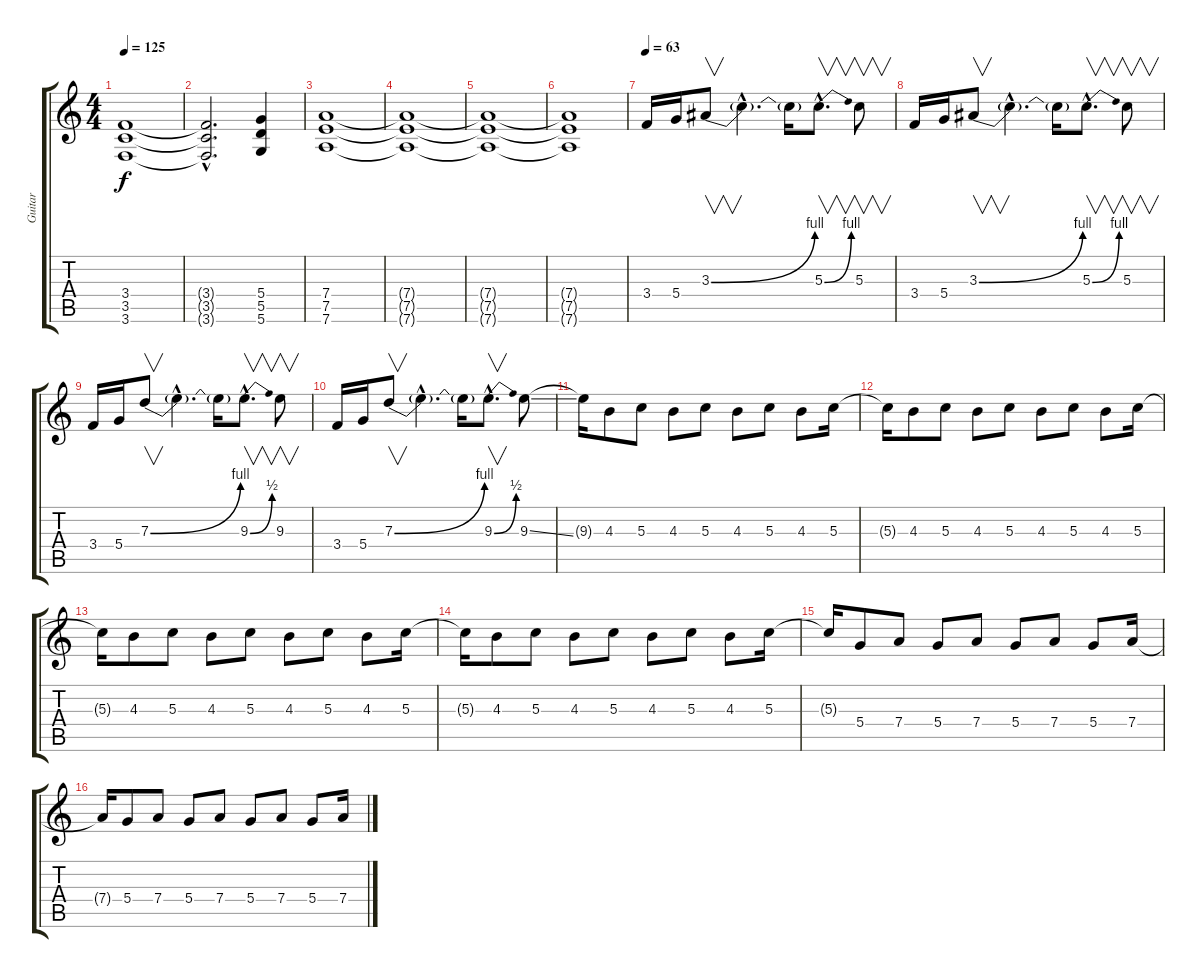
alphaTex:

\track ("Guitar" "Guitar") {instrument distortionguitar}
\staff {score tabs}
\tuning (E4 B3 G3 D3 A2 D2) {hide}
\ts (4 4)
\tempo 125
\clef g2
\ks c
(3.4{t} 3.5{t} 3.6{t}).1{dy f} |
(3.4{hac t} 3.5{hac t} 3.6{hac t}).2{d} (5.4 5.5 5.6).4 |
(7.4 7.5 7.6).1 |
(7.4{t} 7.5{t} 7.6{t}).1 |
(7.4{t} 7.5{t} 7.6{t}).1 |
(7.4{t} 7.5{t} 7.6{t}).1 |
\tempo 63
3.4.16 5.4.16 3.3{be (bend 0 0 60 4)}.8{v} 3.3{hac t}.4{d} 3.3{t}.16 5.3{be (bend 0 0 60 4) hac}.8{v d} 5.3.8{v} |
3.4.16 5.4.16 3.3{be (bend 0 0 60 4)}.8{v} 3.3{hac t}.4{d} 3.3{t}.16 5.3{be (bend 0 0 60 4) hac}.8{v d} 5.3.8{v} |
3.4.16 5.4.16 7.3{be (bend 0 0 60 4)}.8{v} 7.3{hac t}.4{d} 7.3{t}.16 9.3{be (bend 0 0 60 2) hac}.8{v d} 9.3.8{v} |
3.4.16 5.4.16 7.3{be (bend 0 0 60 4)}.8{v} 7.3{hac t}.4{d} 7.3{t}.16 9.3{be (bend 0 0 60 2) hac}.8{v d} 9.3{ss}.8 |
9.3{t}.16 4.3.8{balance 0 instrument electricguitarclean} 5.3.8 4.3.8 5.3.8 4.3.8 5.3.8 4.3.8 5.3.16 |
5.3{t}.16 4.3.8 5.3.8 4.3.8 5.3.8 4.3.8 5.3.8 4.3.8 5.3.16 |
5.3{t}.16 4.3.8 5.3.8 4.3.8 5.3.8 4.3.8 5.3.8 4.3.8 5.3.16 |
5.3{t}.16 4.3.8 5.3.8 4.3.8 5.3.8 4.3.8 5.3.8 4.3.8 5.3.16 |
5.3{t}.16 5.4.8 7.4.8 5.4.8 7.4.8 5.4.8 7.4.8 5.4.8 7.4.16 |
7.4{t}.16 5.4.8 7.4.8 5.4.8 7.4.8 5.4.8 7.4.8 5.4.8 7.4.16
